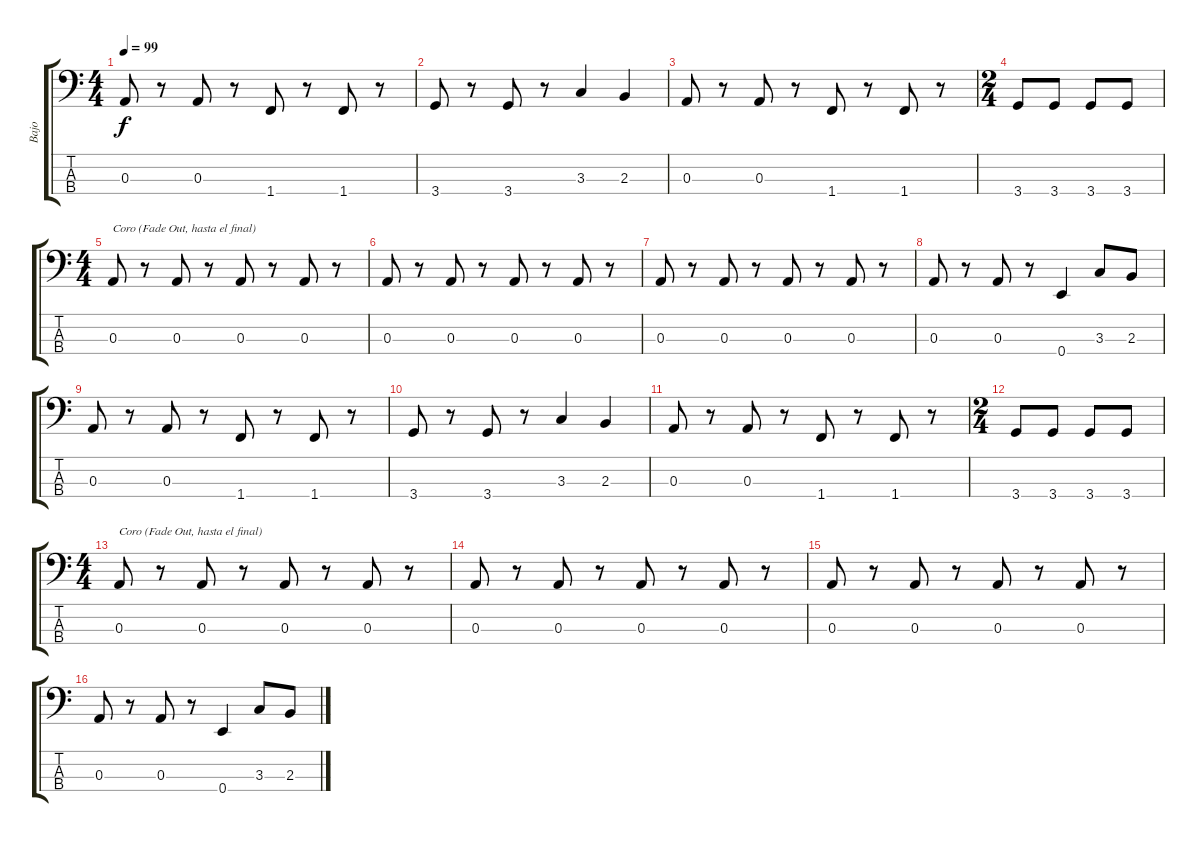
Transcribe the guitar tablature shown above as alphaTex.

\track ("Bajo" "Bajo") {instrument electricbassfinger}
\staff {score tabs}
\tuning (G2 D2 A1 E1) {hide}
\ts (4 4)
\tempo 99
\clef f4
\ks c
0.3.8{dy f} r.8 0.3.8 r.8 1.4.8 r.8 1.4.8 r.8 |
3.4.8 r.8 3.4.8 r.8 3.3.4 2.3.4 |
0.3.8 r.8 0.3.8 r.8 1.4.8 r.8 1.4.8 r.8 |
\ts (2 4)
3.4.8 3.4.8 3.4.8 3.4.8 |
\ts (4 4)
0.3.8{txt "Coro (Fade Out, hasta el final)"} r.8 0.3.8 r.8 0.3.8 r.8 0.3.8 r.8 |
0.3.8 r.8 0.3.8 r.8 0.3.8 r.8 0.3.8 r.8 |
0.3.8 r.8 0.3.8 r.8 0.3.8 r.8 0.3.8 r.8 |
0.3.8 r.8 0.3.8 r.8 0.4.4 3.3.8 2.3.8 |
0.3.8 r.8 0.3.8 r.8 1.4.8 r.8 1.4.8 r.8 |
3.4.8 r.8 3.4.8 r.8 3.3.4 2.3.4 |
0.3.8 r.8 0.3.8 r.8 1.4.8 r.8 1.4.8 r.8 |
\ts (2 4)
3.4.8 3.4.8 3.4.8 3.4.8 |
\ts (4 4)
0.3.8{txt "Coro (Fade Out, hasta el final)"} r.8 0.3.8 r.8 0.3.8 r.8 0.3.8 r.8 |
0.3.8 r.8 0.3.8 r.8 0.3.8 r.8 0.3.8 r.8 |
0.3.8 r.8 0.3.8 r.8 0.3.8 r.8 0.3.8 r.8 |
0.3.8 r.8 0.3.8 r.8 0.4.4 3.3.8 2.3.8
